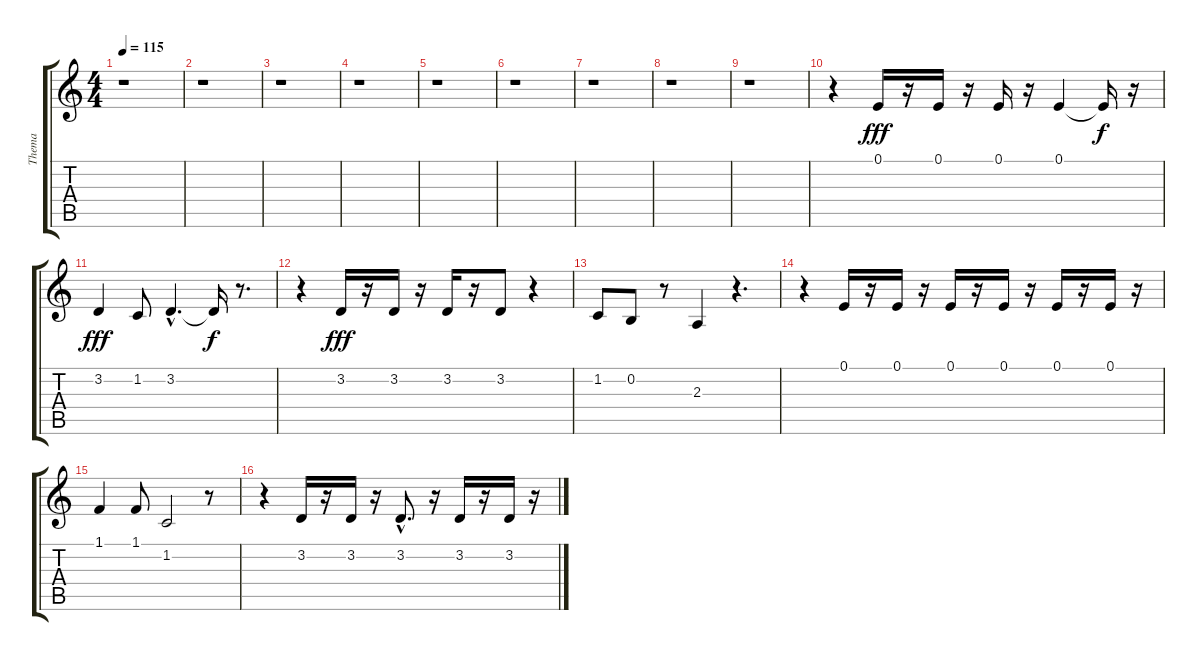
\track ("Thema" "Thema") {instrument lead8bassandlead}
\staff {score tabs}
\tuning (E4 B3 G3 D3 A2 E2) {hide}
\ts (4 4)
\tempo 115
\clef g2
\ks c
r.1{dy fff instrument lead8bassandlead} |
r.1 |
r.1 |
r.1 |
r.1 |
r.1 |
r.1 |
r.1 |
r.1 |
r.4 0.1.16 r.16 0.1.16 r.16 0.1.16 r.16 0.1.4 0.1{t}.16{dy f} r.16 |
3.2.4{dy fff} 1.2.8 3.2{hac}.4{d} 3.2{t}.16{dy f} r.8{d} |
r.4 3.2.16{dy fff} r.16 3.2.16 r.16 3.2.16 r.16 3.2.8 r.4 |
1.2.8 0.2.8 r.8 2.3.4 r.4{d} |
r.4 0.1.16 r.16 0.1.16 r.16 0.1.16 r.16 0.1.16 r.16 0.1.16 r.16 0.1.16 r.16 |
1.1.4 1.1.8 1.2.2 r.8 |
r.4 3.2.16 r.16 3.2.16 r.16 3.2{hac}.8{d} r.16 3.2.16 r.16 3.2.16 r.16
